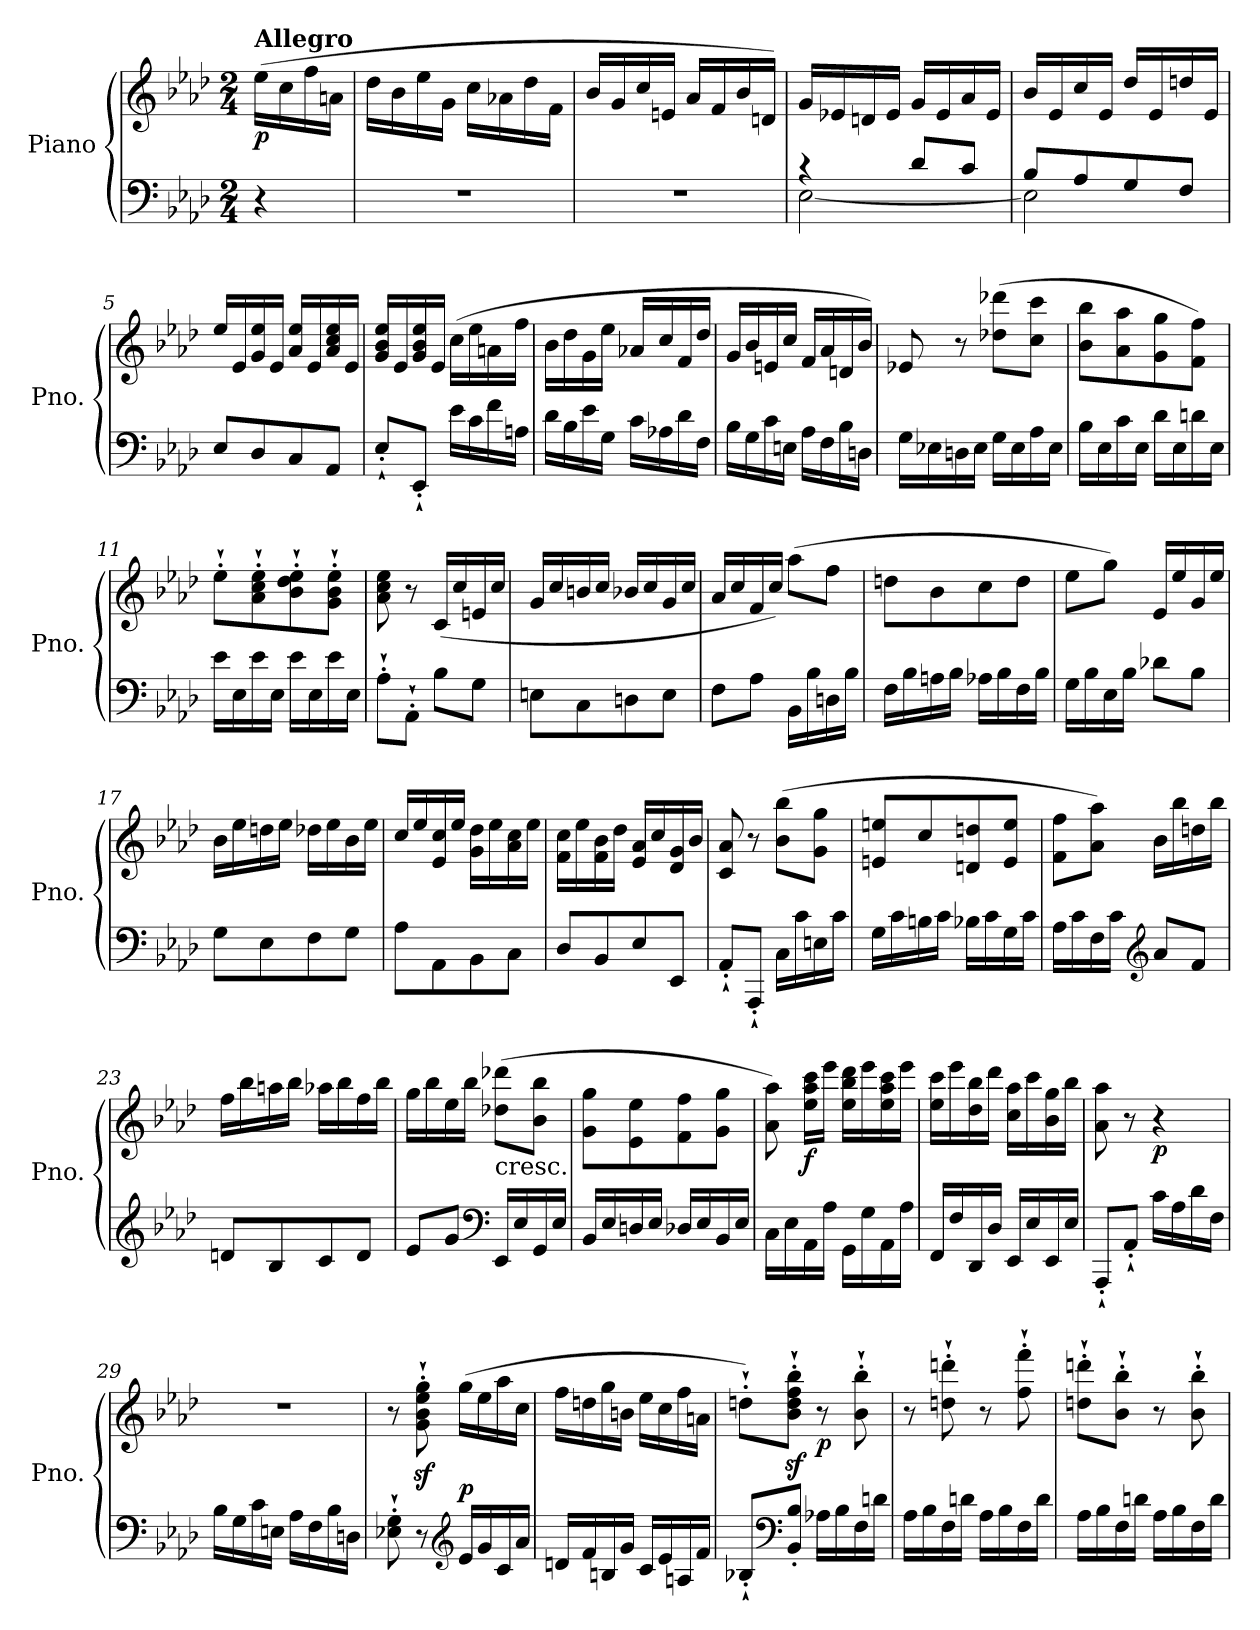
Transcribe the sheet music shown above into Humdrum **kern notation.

**kern	**kern	**dynam
*part1	*part1	*part1
*staff2	*staff1	*staff1/2
*I"Piano	*	*
*I'Pno.	*	*
*clefF4	*clefG2	*
*k[b-e-a-d-]	*k[b-e-a-d-]	*
*A-:	*A-:	*
*M2/4	*M2/4	*
=	=	=
!	!LO:TX:a:B:t=Allegro	!
!	!	!LO:DY:b
4r	(>16ee-\LL	p
.	16cc\	.
.	16ff\	.
.	16an\JJ	.
=1	=1	=1
2r	16dd-\LL	.
.	16b-\	.
.	16ee-\	.
.	16g\JJ	.
.	16cc\LL	.
.	16a-X\	.
.	16dd-\	.
.	16f\JJ	.
=2	=2	=2
2r	16b-/LL	.
.	16g/	.
.	16cc/	.
.	16en/JJ	.
.	16a-/LL	.
.	16f/	.
.	16b-/	.
.	16dn/JJ)	.
=3	=3	=3
*^	*	*
4rc	[2E-\	16g/LL	.
.	.	16e-X/	.
.	.	16dn/	.
.	.	16e-/JJ	.
8d-/L	.	16g/LL	.
.	.	16e-/	.
8c/J	.	16a-/	.
.	.	16e-/JJ	.
=4	=4	=4	=4
8B-/L	2E-\]	16b-/LL	.
.	.	16e-/	.
8A-/	.	16cc/	.
.	.	16e-/JJ	.
8G/	.	16dd-/LL	.
.	.	16e-/	.
8F/J	.	16ddn/	.
.	.	16e-/JJ	.
*v	*v	*	*
!!LO:LB:g=z
=5	=5	=5
8E-/L	16ee-/LL	.
.	16e-/	.
8D-/	16g/ 16ee-/	.
.	16e-/JJ	.
8C/	16a-/ 16ee-/LL	.
.	16e-/	.
8AA-/J	16a-/ 16cc/ 16ee-/	.
.	16e-/JJ	.
=6	=6	=6
8E-'`/L	16g/ 16b-/ 16ee-/LL	.
.	16e-/	.
8EE-'`/J	16g/ 16b-/ 16ee-/	.
.	16e-/JJ	.
16e-\LL	(>16cc\LL	.
16c\	16ee-\	.
16f\	16an\	.
16An\JJ	16ff\JJ	.
=7	=7	=7
16d-\LL	16b-\LL	.
16B-\	16dd-\	.
16e-\	16g\	.
16G\JJ	16ee-\JJ	.
16c\LL	16a-X/LL	.
16A-X\	16cc/	.
16d-\	16f/	.
16F\JJ	16dd-/JJ	.
=8	=8	=8
16B-\LL	16g/LL	.
16G\	16b-/	.
16c\	16en/	.
16En\JJ	16cc/JJ	.
16A-\LL	16f/LL	.
16F\	16a-/	.
16B-\	16dn/	.
16Dn\JJ	16b-/JJ)	.
=9	=9	=9
16G\LL	8e-X/	.
16E-X\	.	.
16Dn\	8r	.
16E-\JJ	.	.
16G\LL	(>8dd-X\ 8ddd-X\L	.
16E-\	.	.
16A-\	8cc\ 8ccc\J	.
16E-\JJ	.	.
!!LO:LB:g=z
=10	=10	=10
16B-\LL	8b-\ 8bb-\L	.
16E-\	.	.
16c\	8a-\ 8aa-\	.
16E-\JJ	.	.
16d-\LL	8g\ 8gg\	.
16E-\	.	.
16dn\	8f\ 8ff\J)	.
16E-\JJ	.	.
=11	=11	=11
16e-\LL	8ee-'`\L	.
16E-\	.	.
16e-\	8a-\'` 8cc\'` 8ee-\'`	.
16E-\JJ	.	.
16e-\LL	8b-\'` 8dd-\'` 8ee-\'`	.
16E-\	.	.
16e-\	8g\'` 8b-\'` 8ee-\'`J	.
16E-\JJ	.	.
=12	=12	=12
8A-'`\L	8a-\ 8cc\ 8ee-\	.
8AA-'`\J	8r	.
8B-\L	(>16c/LL	.
.	16cc/	.
8G\J	16en/	.
.	16cc/JJ	.
=13	=13	=13
8En\L	16g/LL	.
.	16cc/	.
8C\	16bn/	.
.	16cc/JJ	.
8Dn\	16b-X/LL	.
.	16cc/	.
8E\J	16g/	.
.	16cc/JJ	.
=14	=14	=14
8F\L	16a-/LL	.
.	16cc/	.
8A-\J	16f/	.
.	16cc/JJ)	.
16BB-\LL	(>8aa-\L	.
16B-\	.	.
16Dn\	8ff\J	.
16B-\JJ	.	.
!!LO:LB:g=z
=15	=15	=15
16F\LL	8ddn\L	.
16B-\	.	.
16An\	8b-\	.
16B-\JJ	.	.
16A-X\LL	8cc\	.
16B-\	.	.
16F\	8dd\J	.
16B-\JJ	.	.
=16	=16	=16
16G\LL	8ee-\L	.
16B-\	.	.
16E-\	8gg\J)	.
16B-\JJ	.	.
8d-X\L	16e-/LL	.
.	16ee-/	.
8B-\J	16g/	.
.	16ee-/JJ	.
=17	=17	=17
8G\L	16b-\LL	.
.	16ee-\	.
8E-\	16ddn\	.
.	16ee-\JJ	.
8F\	16dd-X\LL	.
.	16ee-\	.
8G\J	16b-\	.
.	16ee-\JJ	.
=18	=18	=18
8A-\L	16cc/LL	.
.	16ee-/	.
8AA-\	16e-/ 16cc/	.
.	16ee-/JJ	.
8BB-\	16g\ 16dd-\LL	.
.	16ee-\	.
8C\J	16a-\ 16cc\	.
.	16ee-\JJ	.
=19	=19	=19
8D-/L	16f\ 16cc\LL	.
.	16ee-\	.
8BB-/	16f\ 16b-\	.
.	16dd-\JJ	.
8E-/	16e-/ 16a-/LL	.
.	16cc/	.
8EE-/J	16d-/ 16g/	.
.	16b-/JJ	.
!!LO:LB:g=z
=20	=20	=20
8AA-'`/L	8c/ 8a-/	.
8AAA-'`/J	8r	.
16C\LL	(>8b-\ 8bb-\L	.
16c\	.	.
16En\	8g\ 8gg\J	.
16c\JJ	.	.
=21	=21	=21
16G\LL	8en/ 8een/L	.
16c\	.	.
16Bn\	8cc/	.
16c\JJ	.	.
16B-X\LL	8dn/ 8ddn/	.
16c\	.	.
16G\	8e/ 8ee/J	.
16c\JJ	.	.
=22	=22	=22
16A-\LL	8f\ 8ff\L	.
16c\	.	.
16F\	8a-\ 8aa-\J)	.
16c\JJ	.	.
*clefG2	*	*
8a-/L	16b-\LL	.
.	16bb-\	.
8f/J	16ddn\	.
.	16bb-\JJ	.
=23	=23	=23
8dn/L	16ff\LL	.
.	16bb-\	.
8B-/	16aan\	.
.	16bb-\JJ	.
8c/	16aa-X\LL	.
.	16bb-\	.
8d/J	16ff\	.
.	16bb-\JJ	.
!!LO:PB:g=z
=24	=24	=24
8e-/L	16gg\LL	.
.	16bb-\	.
8g/J	16ee-\	.
.	16bb-\JJ	.
*clefF4	*	*
!	!LO:TX:b:t=cresc.	!
16EE-/LL	(>8dd-X\ 8ddd-X\L	.
16E-/	.	.
16GG/	8b-\ 8bb-\J	.
16E-/JJ	.	.
=25	=25	=25
16BB-/LL	8g\ 8gg\L	.
16E-/	.	.
16Dn/	8e-\ 8ee-\	.
16E-/JJ	.	.
16D-X/LL	8f\ 8ff\	.
16E-/	.	.
16BB-/	8g\ 8gg\J	.
16E-/JJ	.	.
=26	=26	=26
16C\LL	8a-\ 8aa-\)	.
16E-\	.	.
!	!	!LO:DY:b
16AA-\	16ee-\ 16aa-\ 16ccc\LL	f
16A-\JJ	16eee-\JJ	.
16GG\LL	16ee-\ 16bb-\ 16ddd-\LL	.
16G\	16eee-\	.
16AA-\	16ee-\ 16aa-\ 16ccc\	.
16A-\JJ	16eee-\JJ	.
=27	=27	=27
16FF/LL	16ee-\ 16ccc\LL	.
16F/	16eee-\	.
16DD-/	16dd-\ 16bb-\	.
16D-/JJ	16ddd-\JJ	.
16EE-/LL	16cc\ 16aa-\LL	.
16E-/	16ccc\	.
16EE-/	16b-\ 16gg\	.
16E-/JJ	16bb-\JJ	.
=28	=28	=28
8AAA-'`/L	8a-\ 8aa-\	.
8AA-'`/J	8r	.
!	!	!LO:DY:b
16c\LL	4r	p
16A-\	.	.
16d-\	.	.
16F\JJ	.	.
!!LO:LB:g=z
=29	=29	=29
16B-\LL	2r	.
16G\	.	.
16c\	.	.
16En\JJ	.	.
16A-\LL	.	.
16F\	.	.
16B-\	.	.
16Dn\JJ	.	.
=30	=30	=30
8E-X\'` 8G\'`	8r	.
8r	8g\z<'` 8b-\z<'` 8ee-\z<'` 8gg\z<'`	.
*clefG2	*	*
!	!	!LO:DY:a=2
16e-/LL	(>16gg\LL	p
16g/	16ee-\	.
16c/	16aa-\	.
16a-/JJ	16cc\JJ	.
=31	=31	=31
16dn/LL	16ff\LL	.
16f/	16ddn\	.
16Bn/	16gg\	.
16g/JJ	16bn\JJ	.
16c/LL	16ee-\LL	.
16e-/	16cc\	.
16An/	16ff\	.
16f/JJ	16an\JJ	.
=32	=32	=32
8B-X'`/L	8ddn'`\L)	.
*clefF4	*	*
8BB-/' 8B-/'J	8b-\z<'` 8dd\z<'` 8ff\z<'` 8bb-\z<'`J	.
!	!	!LO:DY:b
16A-X\LL	8r	p
16B-\	.	.
16F\	8b-\'` 8bb-\'`	.
16dn\JJ	.	.
=33	=33	=33
16A-\LL	8r	.
16B-\	.	.
16F\	8ddn\'` 8dddn\'`	.
16dn\JJ	.	.
16A-\LL	8r	.
16B-\	.	.
16F\	8ff\'` 8fff\'`	.
16d\JJ	.	.
!!LO:LB:g=z
=34	=34	=34
16A-\LL	8ddn\'` 8dddn\'`L	.
16B-\	.	.
16F\	8b-\'` 8bb-\'`J	.
16dn\JJ	.	.
16A-\LL	8r	.
16B-\	.	.
16F\	8b-\'` 8bb-\'`	.
16d\JJ	.	.
=	=	=
*-	*-	*-
